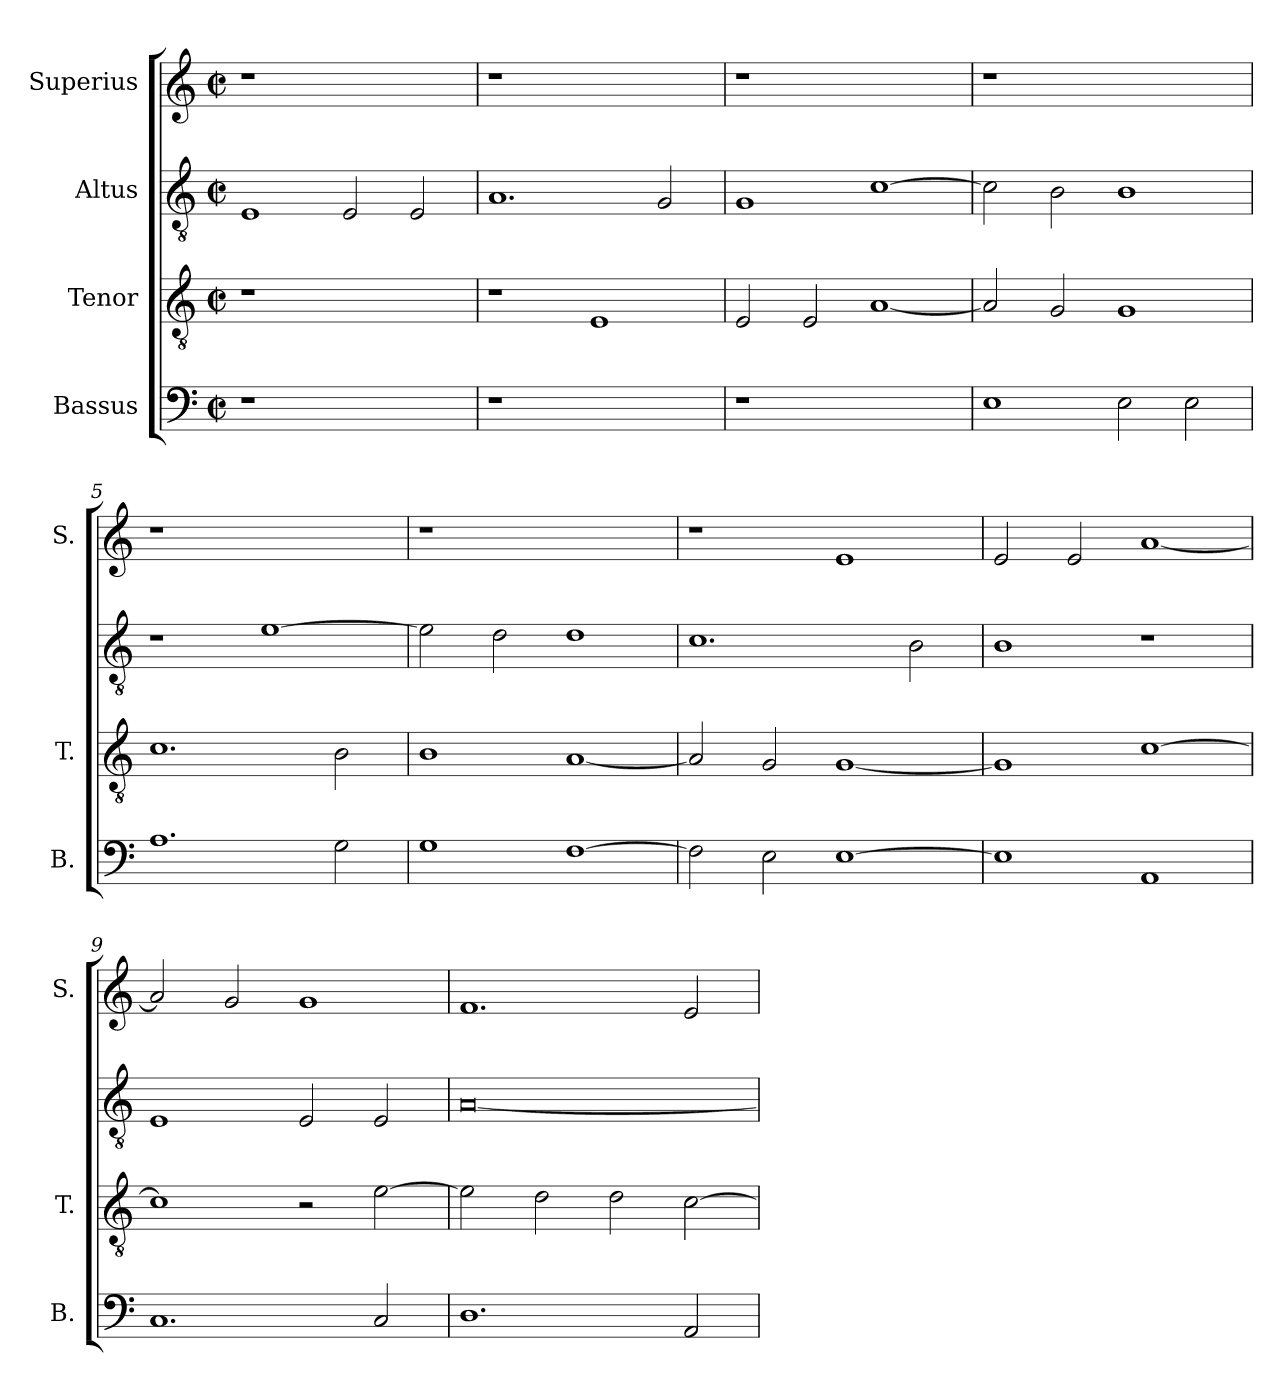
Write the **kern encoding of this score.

**kern	**kern	**kern	**kern
*part4	*part3	*part2	*part1
*staff4	*staff3	*staff2	*staff1
*I"Bassus	*I"Tenor	*I"Altus	*I"Superius
*I'B.	*I'T.	*	*I'S.
!!LO:PB:g=z
*clefF4	*clefGv2	*clefGv2	*clefG2
*	*ITrd7c12	*ITrd7c12	*
*k[]	*k[]	*k[]	*k[]
*C:	*C:	*C:	*C:
*M2/2	*M2/2	*M2/2	*M2/2
*met(c|)	*met(c|)	*met(c|)	*met(c|)
=1	=1	=1	=1
!LO:N:vis=1	!LO:N:vis=1	!	!LO:N:vis=1
1r	1r	1EEi	1r
1ryy	1ryy	2EEi/	1ryy
.	.	2EEi/	.
=2	=2	=2	=2
!LO:N:vis=1	!	!	!LO:N:vis=1
1r	1r	1.AAi	1r
1ryy	1EEi	.	1ryy
.	.	2GGi/	.
=3	=3	=3	=3
!LO:N:vis=1	!	!	!LO:N:vis=1
1r	2EEi/	1GGi	1r
.	2EEi/	.	.
1ryy	[<1AAi	[>1Ci	1ryy
=4	=4	=4	=4
!	!	!	!LO:N:vis=1
1Ei	2AAi/]	2Ci\]	1r
.	2GGi/	2BBi\	.
2Ei\	1GGi	1BBi	1ryy
2Ei\	.	.	.
=5	=5	=5	=5
!	!	!	!LO:N:vis=1
1.Ai	1.Ci	1r	1r
.	.	[>1Ei	1ryy
2Gi\	2BBi\	.	.
!!LO:LB:g=z
=6	=6	=6	=6
!	!	!	!LO:N:vis=1
1Gi	1BBi	2Ei\]	1r
.	.	2Di\	.
[>1Fi	[<1AAi	1Di	1ryy
=7	=7	=7	=7
2Fi\]	2AAi/]	1.Ci	1r
2Ei\	2GGi/	.	.
[>1Ei	[<1GGi	.	1ei
.	.	2BBi\	.
=8	=8	=8	=8
1Ei]	1GGi]	1BBi	2ei/
.	.	.	2ei/
1AAi	[>1Ci	1r	[<1ai
=9	=9	=9	=9
1.Ci	1Ci]	1EEi	2ai/]
.	.	.	2gi/
.	2r	2EEi/	1gi
2Ci/	[>2Ei\	2EEi/	.
=10	=10	=10	=10
1.Di	2Ei\]	[<0AAi	1.fi
.	2Di\	.	.
.	2Di\	.	.
2AAi/	[>2Ci\	.	2ei/
=	=	=	=
*-	*-	*-	*-
